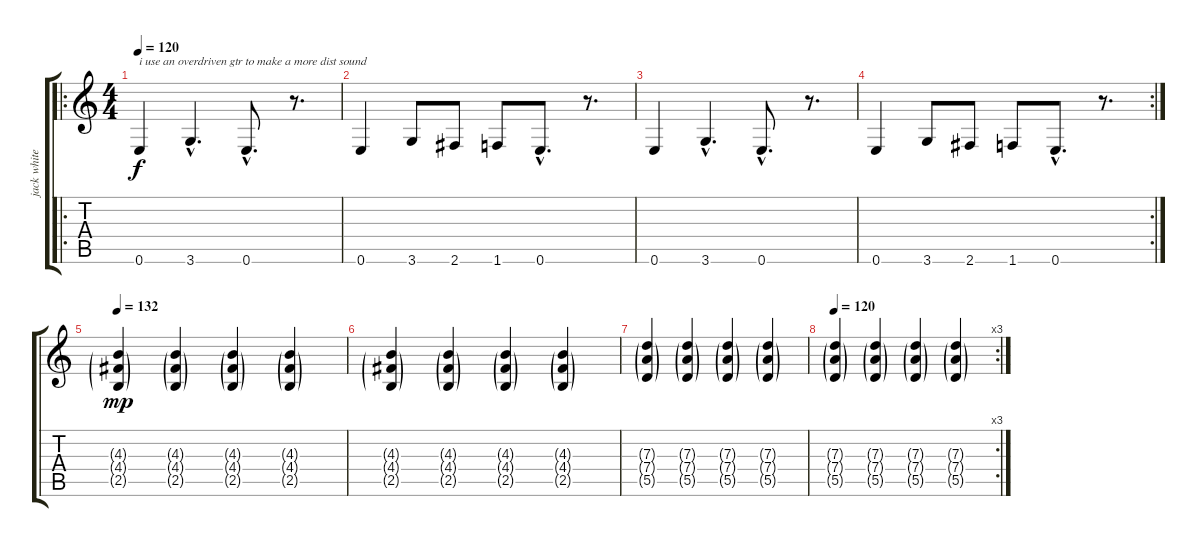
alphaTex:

\track ("jack white (overdub)" "jack white") {instrument overdrivenguitar}
\staff {score tabs}
\tuning (E4 B3 G3 D3 A2 E2) {hide}
\ro
\ts (4 4)
\tempo 120
\clef g2
\ks c
0.6.4{txt "i use an overdriven gtr to make a more dist sound " dy f instrument overdrivenguitar} 3.6{hac}.4{d} 0.6{hac}.8{d} r.8{d} |
0.6.4 3.6.8 2.6.8 1.6.8 0.6{hac}.8{d} r.8{d} |
0.6.4 3.6{hac}.4{d} 0.6{hac}.8{d} r.8{d} |
\rc 2
0.6.4 3.6.8 2.6.8 1.6.8 0.6{hac}.8{d} r.8{d} |
\tempo 132
(4.3{g} 4.4{g} 2.5{g}).4{dy mp} (4.3{g} 4.4{g} 2.5{g}).4 (4.3{g} 4.4{g} 2.5{g}).4 (4.3{g} 4.4{g} 2.5{g}).4 |
(4.3{g} 4.4{g} 2.5{g}).4 (4.3{g} 4.4{g} 2.5{g}).4 (4.3{g} 4.4{g} 2.5{g}).4 (4.3{g} 4.4{g} 2.5{g}).4 |
(7.3{g} 7.4{g} 5.5{g}).4 (7.3{g} 7.4{g} 5.5{g}).4 (7.3{g} 7.4{g} 5.5{g}).4 (7.3{g} 7.4{g} 5.5{g}).4 |
\rc 3
\tempo 120
(7.3{g} 7.4{g} 5.5{g}).4 (7.3{g} 7.4{g} 5.5{g}).4 (7.3{g} 7.4{g} 5.5{g}).4 (7.3{g} 7.4{g} 5.5{g}).4
